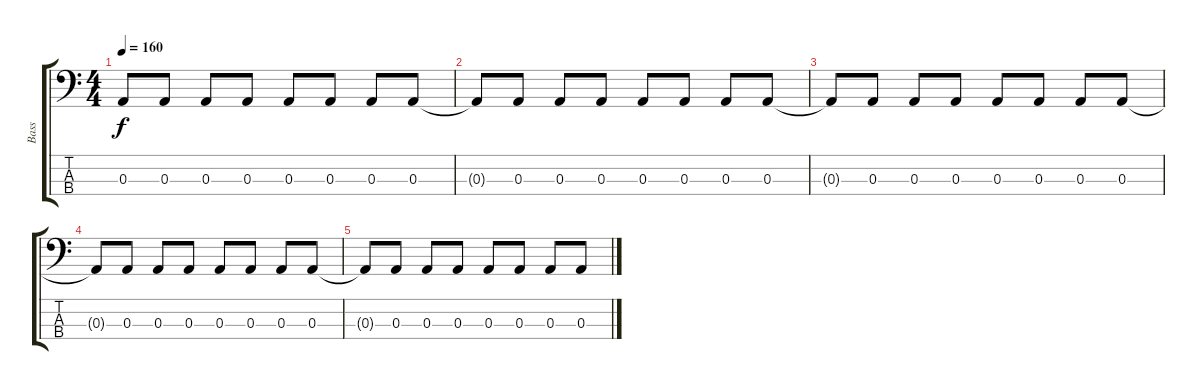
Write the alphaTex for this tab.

\track ("Bass" "Bass") {instrument electricbassfinger}
\staff {score tabs}
\tuning (G2 D2 A1 E1) {hide}
\ts (4 4)
\tempo 160
\clef f4
\ks c
0.3{t}.8{dy f} 0.3.8 0.3.8 0.3.8 0.3.8 0.3.8 0.3.8 0.3.8 |
0.3{t}.8{volume 5} 0.3.8 0.3.8 0.3.8 0.3.8 0.3.8 0.3.8 0.3.8 |
0.3{t}.8 0.3.8 0.3.8 0.3.8 0.3.8 0.3.8 0.3.8 0.3.8 |
0.3{t}.8{volume 3} 0.3.8 0.3.8 0.3.8 0.3.8 0.3.8 0.3.8 0.3.8 |
0.3{t}.8 0.3.8 0.3.8 0.3.8 0.3.8 0.3.8 0.3.8 0.3.8
